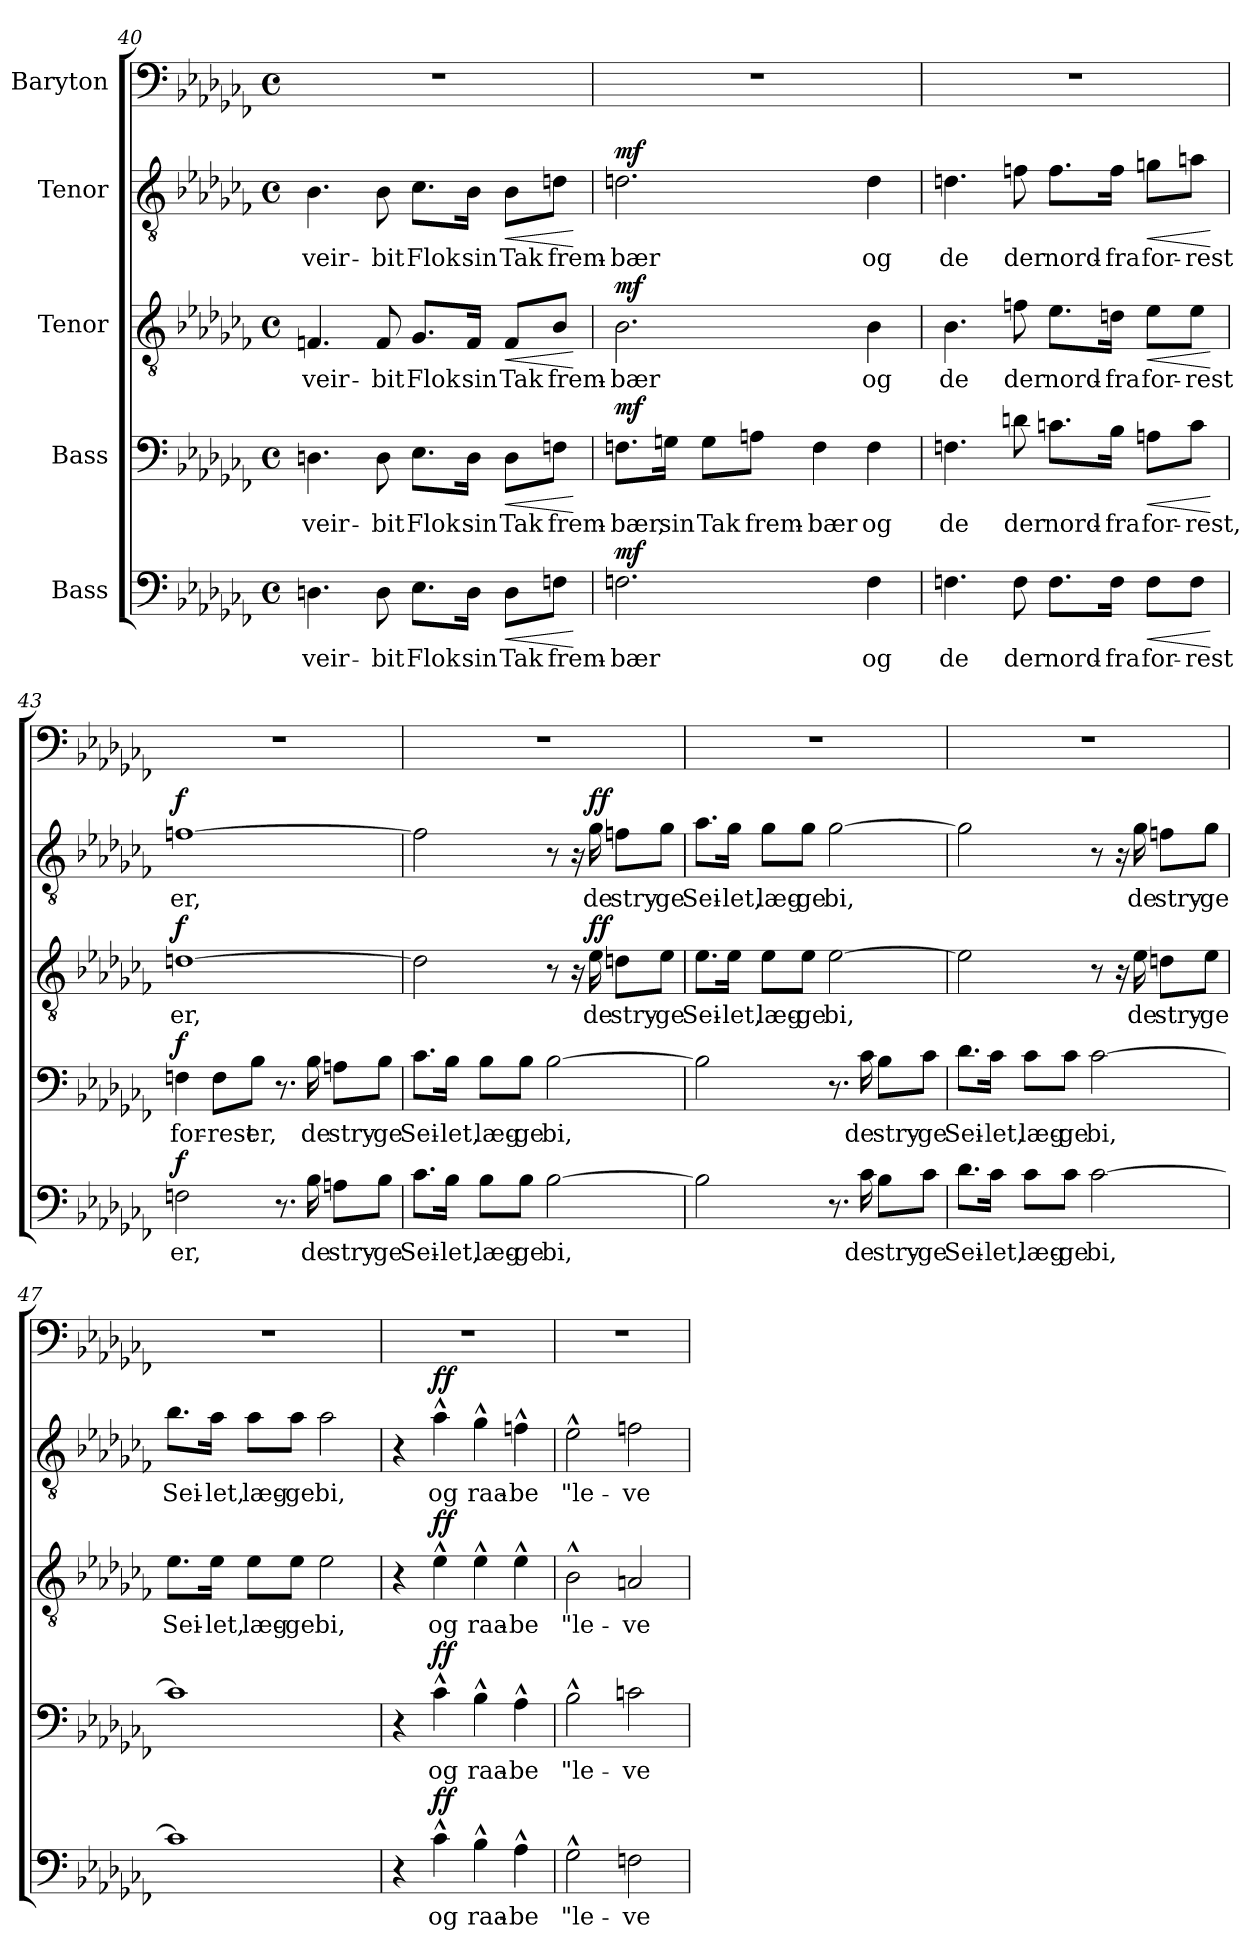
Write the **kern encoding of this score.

**kern	**text	**dynam	**kern	**text	**dynam	**kern	**text	**dynam	**kern	**text	**dynam	**kern
*part5	*part5	*part5	*part4	*part4	*part4	*part3	*part3	*part3	*part2	*part2	*part2	*part1
*staff5	*staff5	*staff5	*staff4	*staff4	*staff4	*staff3	*staff3	*staff3	*staff2	*staff2	*staff2	*staff1
*I"Bass	*	*	*I"Bass	*	*	*I"Tenor	*	*	*I"Tenor	*	*	*I"Baryton
*clefF4	*	*	*clefF4	*	*	*clefGv2	*	*	*clefGv2	*	*	*clefF4
*k[b-e-a-d-g-c-f-]	*	*	*k[b-e-a-d-g-c-f-]	*	*	*k[b-e-a-d-g-c-f-]	*	*	*k[b-e-a-d-g-c-f-]	*	*	*k[b-e-a-d-g-c-f-]
*M4/4	*	*	*M4/4	*	*	*M4/4	*	*	*M4/4	*	*	*M4/4
*met(c)	*	*	*met(c)	*	*	*met(c)	*	*	*met(c)	*	*	*met(c)
=40	=40	=40	=40	=40	=40	=40	=40	=40	=40	=40	=40	=40
!	!LO:LY:b	!	!	!LO:LY:b	!	!	!LO:LY:b	!	!	!LO:LY:b	!	!
4.Dn\	veir-	.	4.Dn\	veir-	.	4.Fn/	veir-	.	4.B-\	veir-	.	1r
!	!LO:LY:b	!	!	!LO:LY:b	!	!	!LO:LY:b	!	!	!LO:LY:b	!	!
8D\	-bit	.	8D\	-bit	.	8F/	-bit	.	8B-\	-bit	.	.
!	!LO:LY:b	!	!	!LO:LY:b	!	!	!LO:LY:b	!	!	!LO:LY:b	!	!
8.E-\L	Flok	.	8.E-\L	Flok	.	8.G-/L	Flok	.	8.c-\L	Flok	.	.
!	!LO:LY:b	!	!	!LO:LY:b	!	!	!LO:LY:b	!	!	!LO:LY:b	!	!
16D\Jk	sin	.	16D\Jk	sin	.	16F/Jk	sin	.	16B-\Jk	sin	.	.
!	!LO:LY:b	!LO:HP:b	!	!LO:LY:b	!LO:HP:b	!	!LO:LY:b	!LO:HP:b	!	!LO:LY:b	!LO:HP:b	!
8D\L	Tak	<	8D\L	Tak	<	8F/L	Tak	<	8B-\L	Tak	<	.
!	!LO:LY:b	!	!	!LO:LY:b	!	!	!LO:LY:b	!	!	!LO:LY:b	!	!
8Fn\J	frem-	.	8Fn\J	frem-	.	8B-/J	frem-	.	8dn\J	frem-	.	.
.	.	[	.	.	[	.	.	[	.	.	[	.
!!LO:PB:g=z
=41	=41	=41	=41	=41	=41	=41	=41	=41	=41	=41	=41	=41
!	!LO:LY:b	!LO:DY:a	!	!LO:LY:b	!LO:DY:a	!	!LO:LY:b	!LO:DY:a	!	!LO:LY:b	!LO:DY:a	!
2.Fn\	-bær	mf	8.Fn\L	-bær,	mf	2.B-\	-bær	mf	2.dn\	-bær	mf	1r
!	!	!	!	!LO:LY:b	!	!	!	!	!	!	!	!
.	.	.	16Gn\Jk	sin	.	.	.	.	.	.	.	.
!	!	!	!	!LO:LY:b	!	!	!	!	!	!	!	!
.	.	.	8G\L	Tak	.	.	.	.	.	.	.	.
!	!	!	!	!LO:LY:b	!	!	!	!	!	!	!	!
.	.	.	8An\J	frem-	.	.	.	.	.	.	.	.
!	!	!	!	!LO:LY:b	!	!	!	!	!	!	!	!
.	.	.	4F\	-bær	.	.	.	.	.	.	.	.
!	!LO:LY:b	!	!	!LO:LY:b	!	!	!LO:LY:b	!	!	!LO:LY:b	!	!
4F\	og	.	4F\	og	.	4B-\	og	.	4d\	og	.	.
=42	=42	=42	=42	=42	=42	=42	=42	=42	=42	=42	=42	=42
!	!LO:LY:b	!	!	!LO:LY:b	!	!	!LO:LY:b	!	!	!LO:LY:b	!	!
4.Fn\	de	.	4.Fn\	de	.	4.B-\	de	.	4.dn\	de	.	1r
!	!LO:LY:b	!	!	!LO:LY:b	!	!	!LO:LY:b	!	!	!LO:LY:b	!	!
8F\	der	.	8dn\	der	.	8fn\	der	.	8fn\	der	.	.
!	!LO:LY:b	!	!	!LO:LY:b	!	!	!LO:LY:b	!	!	!LO:LY:b	!	!
8.F\L	nord-	.	8.cn\L	nord-	.	8.e-\L	nord-	.	8.f\L	nord-	.	.
!	!LO:LY:b	!	!	!LO:LY:b	!	!	!LO:LY:b	!	!	!LO:LY:b	!	!
16F\Jk	-fra	.	16B-\Jk	-fra	.	16dn\Jk	-fra	.	16f\Jk	-fra	.	.
!	!LO:LY:b	!LO:HP:b	!	!LO:LY:b	!LO:HP:b	!	!LO:LY:b	!LO:HP:b	!	!LO:LY:b	!LO:HP:b	!
8F\L	for-	<	8An\L	for-	<	8e-\L	for-	<	8gn\L	for-	<	.
!	!LO:LY:b	!	!	!LO:LY:b	!	!	!LO:LY:b	!	!	!LO:LY:b	!	!
8F\J	-rest	.	8c\J	-rest,	.	8e-\J	-rest	.	8an\J	-rest	.	.
.	.	[	.	.	[	.	.	[	.	.	[	.
=43	=43	=43	=43	=43	=43	=43	=43	=43	=43	=43	=43	=43
!	!LO:LY:b	!LO:DY:a	!	!LO:LY:b	!LO:DY:a	!	!LO:LY:b	!LO:DY:a	!	!LO:LY:b	!LO:DY:a	!
2Fn\	er,	f	4Fn\	for-	f	[1dn	er,	f	[1fn	er,	f	1r
!	!	!	!	!LO:LY:b	!	!	!	!	!	!	!	!
.	.	.	8F\L	-rest	.	.	.	.	.	.	.	.
!	!	!	!	!LO:LY:b	!	!	!	!	!	!	!	!
.	.	.	8B-\J	er,	.	.	.	.	.	.	.	.
8.r	.	.	8.r	.	.	.	.	.	.	.	.	.
!	!LO:LY:b	!	!	!LO:LY:b	!	!	!	!	!	!	!	!
16B-\	de	.	16B-\	de	.	.	.	.	.	.	.	.
!	!LO:LY:b	!	!	!LO:LY:b	!	!	!	!	!	!	!	!
8An\L	stry-	.	8An\L	stry-	.	.	.	.	.	.	.	.
!	!LO:LY:b	!	!	!LO:LY:b	!	!	!	!	!	!	!	!
8B-\J	-ge	.	8B-\J	-ge	.	.	.	.	.	.	.	.
=44	=44	=44	=44	=44	=44	=44	=44	=44	=44	=44	=44	=44
!	!LO:LY:b	!	!	!LO:LY:b	!	!	!	!	!	!	!	!
8.c-\L	Sei-	.	8.c-\L	Sei-	.	2d\]	.	.	2f\]	.	.	1r
!	!LO:LY:b	!	!	!LO:LY:b	!	!	!	!	!	!	!	!
16B-\Jk	-let,	.	16B-\Jk	-let,	.	.	.	.	.	.	.	.
!	!LO:LY:b	!	!	!LO:LY:b	!	!	!	!	!	!	!	!
8B-\L	læg-	.	8B-\L	læg-	.	.	.	.	.	.	.	.
!	!LO:LY:b	!	!	!LO:LY:b	!	!	!	!	!	!	!	!
8B-\J	-ge	.	8B-\J	-ge	.	.	.	.	.	.	.	.
!	!LO:LY:b	!	!	!LO:LY:b	!	!	!	!	!	!	!	!
[2B-\	bi,	.	[2B-\	bi,	.	8r	.	.	8r	.	.	.
.	.	.	.	.	.	16r	.	.	16r	.	.	.
!	!	!	!	!	!	!	!LO:LY:b	!LO:DY:a	!	!LO:LY:b	!LO:DY:a	!
.	.	.	.	.	.	16e-\	de	ff	16g-\	de	ff	.
!	!	!	!	!	!	!	!LO:LY:b	!	!	!LO:LY:b	!	!
.	.	.	.	.	.	8dn\L	stry-	.	8fn\L	stry-	.	.
!	!	!	!	!	!	!	!LO:LY:b	!	!	!LO:LY:b	!	!
.	.	.	.	.	.	8e-\J	-ge	.	8g-\J	-ge	.	.
!!LO:LB:g=z
=45	=45	=45	=45	=45	=45	=45	=45	=45	=45	=45	=45	=45
!	!	!	!	!	!	!	!LO:LY:b	!	!	!LO:LY:b	!	!
2B-\]	.	.	2B-\]	.	.	8.e-\L	Sei-	.	8.a-\L	Sei-	.	1r
!	!	!	!	!	!	!	!LO:LY:b	!	!	!LO:LY:b	!	!
.	.	.	.	.	.	16e-\Jk	-let,	.	16g-\Jk	-let,	.	.
!	!	!	!	!	!	!	!LO:LY:b	!	!	!LO:LY:b	!	!
.	.	.	.	.	.	8e-\L	læg-	.	8g-\L	læg-	.	.
!	!	!	!	!	!	!	!LO:LY:b	!	!	!LO:LY:b	!	!
.	.	.	.	.	.	8e-\J	-ge	.	8g-\J	-ge	.	.
!	!	!	!	!	!	!	!LO:LY:b	!	!	!LO:LY:b	!	!
8.r	.	.	8.r	.	.	[2e-\	bi,	.	[2g-\	bi,	.	.
!	!LO:LY:b	!	!	!LO:LY:b	!	!	!	!	!	!	!	!
16c-\	de	.	16c-\	de	.	.	.	.	.	.	.	.
!	!LO:LY:b	!	!	!LO:LY:b	!	!	!	!	!	!	!	!
8B-\L	stry-	.	8B-\L	stry-	.	.	.	.	.	.	.	.
!	!LO:LY:b	!	!	!LO:LY:b	!	!	!	!	!	!	!	!
8c-\J	-ge	.	8c-\J	-ge	.	.	.	.	.	.	.	.
=46	=46	=46	=46	=46	=46	=46	=46	=46	=46	=46	=46	=46
!	!LO:LY:b	!	!	!LO:LY:b	!	!	!	!	!	!	!	!
8.d-\L	Sei-	.	8.d-\L	Sei-	.	2e-\]	.	.	2g-\]	.	.	1r
!	!LO:LY:b	!	!	!LO:LY:b	!	!	!	!	!	!	!	!
16c-\Jk	-let,	.	16c-\Jk	-let,	.	.	.	.	.	.	.	.
!	!LO:LY:b	!	!	!LO:LY:b	!	!	!	!	!	!	!	!
8c-\L	læg-	.	8c-\L	læg-	.	.	.	.	.	.	.	.
!	!LO:LY:b	!	!	!LO:LY:b	!	!	!	!	!	!	!	!
8c-\J	-ge	.	8c-\J	-ge	.	.	.	.	.	.	.	.
!	!LO:LY:b	!	!	!LO:LY:b	!	!	!	!	!	!	!	!
[2c-\	bi,	.	[2c-\	bi,	.	8r	.	.	8r	.	.	.
.	.	.	.	.	.	16r	.	.	16r	.	.	.
!	!	!	!	!	!	!	!LO:LY:b	!	!	!LO:LY:b	!	!
.	.	.	.	.	.	16e-\	de	.	16g-\	de	.	.
!	!	!	!	!	!	!	!LO:LY:b	!	!	!LO:LY:b	!	!
.	.	.	.	.	.	8dn\L	stry-	.	8fn\L	stry-	.	.
!	!	!	!	!	!	!	!LO:LY:b	!	!	!LO:LY:b	!	!
.	.	.	.	.	.	8e-\J	-ge	.	8g-\J	-ge	.	.
=47	=47	=47	=47	=47	=47	=47	=47	=47	=47	=47	=47	=47
!	!	!	!	!	!	!	!LO:LY:b	!	!	!LO:LY:b	!	!
1c-]	.	.	1c-]	.	.	8.e-\L	Sei-	.	8.b-\L	Sei-	.	1r
!	!	!	!	!	!	!	!LO:LY:b	!	!	!LO:LY:b	!	!
.	.	.	.	.	.	16e-\Jk	-let,	.	16a-\Jk	-let,	.	.
!	!	!	!	!	!	!	!LO:LY:b	!	!	!LO:LY:b	!	!
.	.	.	.	.	.	8e-\L	læg-	.	8a-\L	læg-	.	.
!	!	!	!	!	!	!	!LO:LY:b	!	!	!LO:LY:b	!	!
.	.	.	.	.	.	8e-\J	-ge	.	8a-\J	-ge	.	.
!	!	!	!	!	!	!	!LO:LY:b	!	!	!LO:LY:b	!	!
.	.	.	.	.	.	2e-\	bi,	.	2a-\	bi,	.	.
=48	=48	=48	=48	=48	=48	=48	=48	=48	=48	=48	=48	=48
4r	.	.	4r	.	.	4r	.	.	4r	.	.	1r
!	!LO:LY:b	!LO:DY:a	!	!LO:LY:b	!LO:DY:a	!	!LO:LY:b	!LO:DY:a	!	!LO:LY:b	!LO:DY:a	!
4c-^^\	og	ff	4c-^^\	og	ff	4e-^^\	og	ff	4a-^^\	og	ff	.
!	!LO:LY:b	!	!	!LO:LY:b	!	!	!LO:LY:b	!	!	!LO:LY:b	!	!
4B-^^\	raa-	.	4B-^^\	raa-	.	4e-^^\	raa-	.	4g-^^\	raa-	.	.
!	!LO:LY:b	!	!	!LO:LY:b	!	!	!LO:LY:b	!	!	!LO:LY:b	!	!
4A-^^\	-be	.	4A-^^\	-be	.	4e-^^\	-be	.	4fn^^\	-be	.	.
=49	=49	=49	=49	=49	=49	=49	=49	=49	=49	=49	=49	=49
!	!LO:LY:b	!	!	!LO:LY:b	!	!	!LO:LY:b	!	!	!LO:LY:b	!	!
2G-^^\	"le-	.	2B-^^\	"le-	.	2B-^^\	"le-	.	2e-^^\	"le-	.	1r
!	!LO:LY:b	!	!	!LO:LY:b	!	!	!LO:LY:b	!	!	!LO:LY:b	!	!
2Fn\	-ve	.	2cn\	-ve	.	2An/	-ve	.	2fn\	-ve	.	.
=	=	=	=	=	=	=	=	=	=	=	=	=
*-	*-	*-	*-	*-	*-	*-	*-	*-	*-	*-	*-	*-
